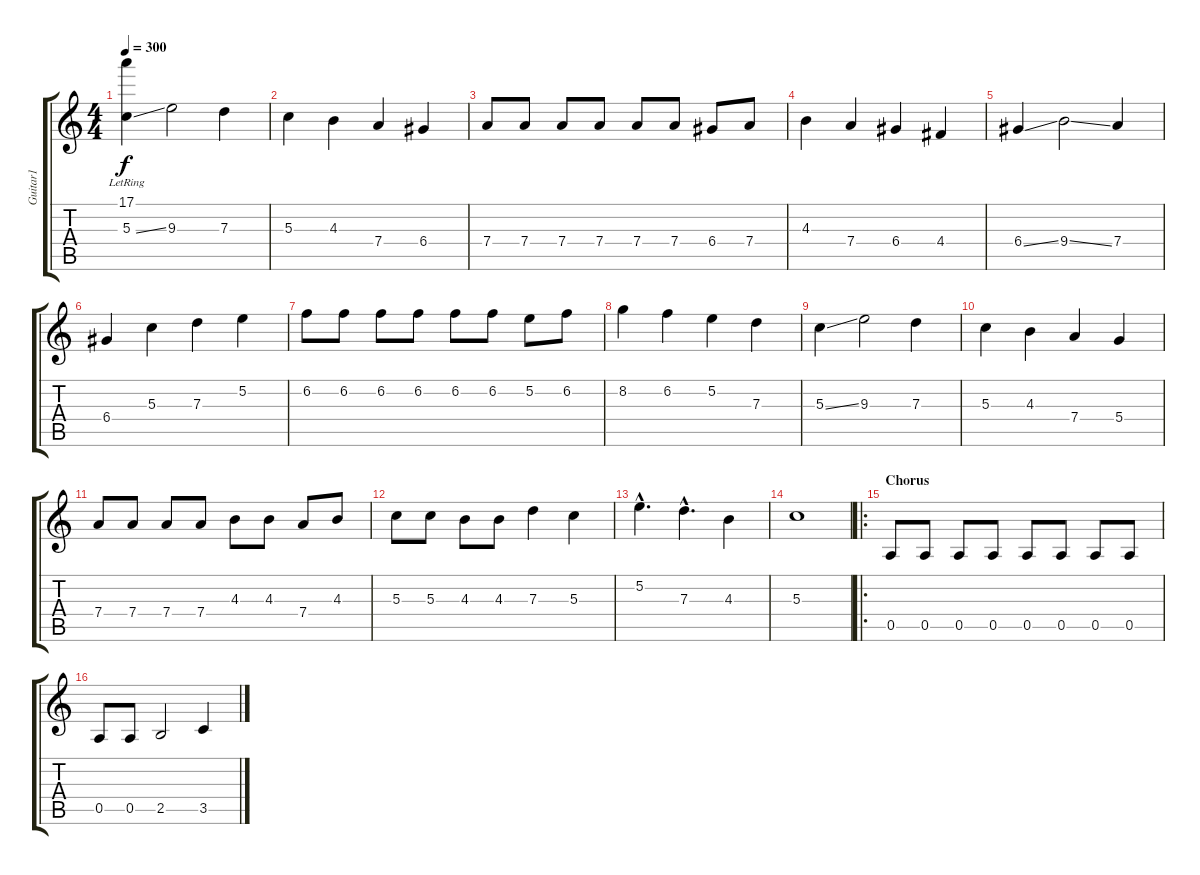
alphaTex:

\track ("Guitar1" "Guitar1") {instrument overdrivenguitar}
\staff {score tabs}
\tuning (E4 B3 G3 D3 A2 E2) {hide}
\ts (4 4)
\tempo 300
\clef g2
\ks c
(17.1{lr} 5.3{ss}).4{dy f} 9.3.2 7.3.4 |
5.3.4 4.3.4 7.4.4 6.4.4 |
7.4.8 7.4.8 7.4.8 7.4.8 7.4.8 7.4.8 6.4.8 7.4.8 |
4.3.4 7.4.4 6.4.4 4.4.4 |
6.4{ss}.4 9.4{ss}.2 7.4.4 |
6.4.4 5.3.4 7.3.4 5.2.4 |
6.2.8 6.2.8 6.2.8 6.2.8 6.2.8 6.2.8 5.2.8 6.2.8 |
8.2.4 6.2.4 5.2.4 7.3.4 |
5.3{ss}.4 9.3.2 7.3.4 |
5.3.4 4.3.4 7.4.4 5.4.4 |
7.4.8 7.4.8 7.4.8 7.4.8 4.3.8 4.3.8 7.4.8 4.3.8 |
5.3.8 5.3.8 4.3.8 4.3.8 7.3.4 5.3.4 |
5.2{hac}.4{d} 7.3{hac}.4{d} 4.3.4 |
5.3.1 |
\ro
\section ("" "Chorus")
0.5.8 0.5.8 0.5.8 0.5.8 0.5.8 0.5.8 0.5.8 0.5.8 |
0.5.8 0.5.8 2.5.2 3.5.4
